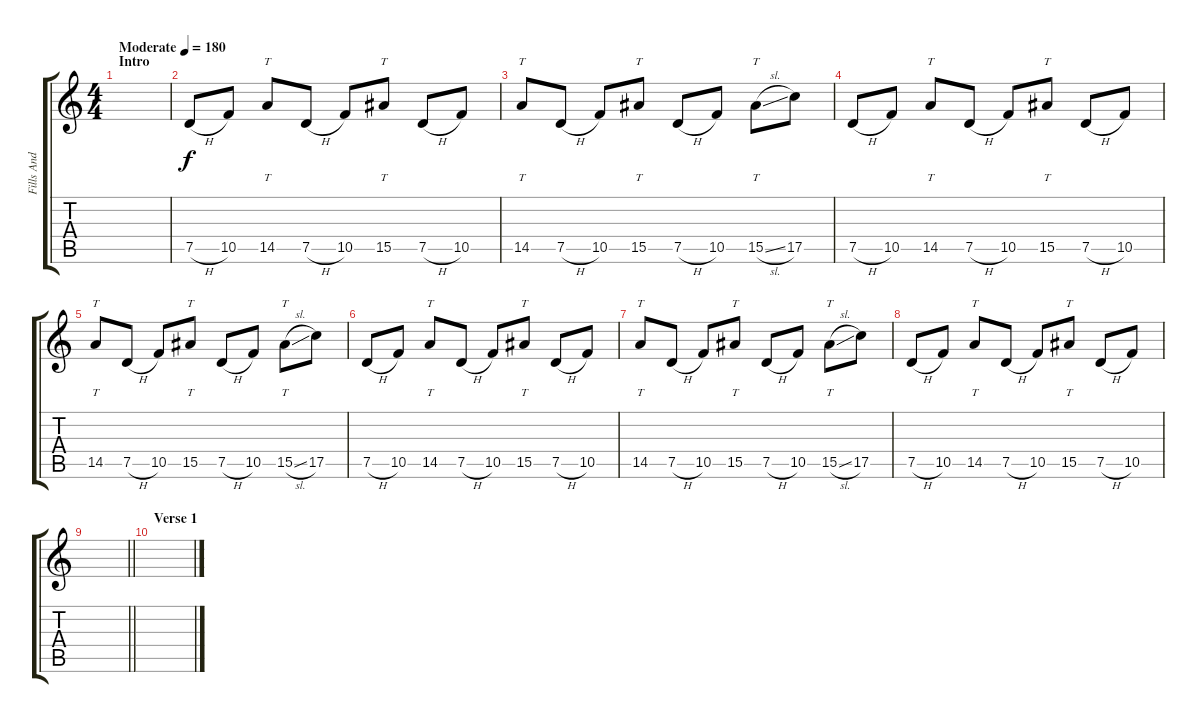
\track ("Fills And Solo" "Fills And ") {instrument distortionguitar}
\staff {score tabs}
\tuning (D4 A3 F3 C3 G2 C2) {hide}
\ts (4 4)
\section ("" "Intro")
\tempo (180 "Moderate")
\clef g2
\ks c
|
7.5{h}.8 10.5.8 14.5.8{tt} 7.5{h}.8 10.5.8 15.5.8{tt} 7.5{h}.8 10.5.8 |
14.5.8{tt} 7.5{h}.8 10.5.8 15.5.8{tt} 7.5{h}.8 10.5.8 15.5{sl}.8{tt} 17.5.8 |
7.5{h}.8 10.5.8 14.5.8{tt} 7.5{h}.8 10.5.8 15.5.8{tt} 7.5{h}.8 10.5.8 |
14.5.8{tt} 7.5{h}.8 10.5.8 15.5.8{tt} 7.5{h}.8 10.5.8 15.5{sl}.8{tt} 17.5.8 |
7.5{h}.8 10.5.8 14.5.8{tt} 7.5{h}.8 10.5.8 15.5.8{tt} 7.5{h}.8 10.5.8 |
14.5.8{tt} 7.5{h}.8 10.5.8 15.5.8{tt} 7.5{h}.8 10.5.8 15.5{sl}.8{tt} 17.5.8 |
7.5{h}.8 10.5.8 14.5.8{tt} 7.5{h}.8 10.5.8 15.5.8{tt} 7.5{h}.8 10.5.8 |
\barLineRight lightlight
|
\section ("" "Verse 1")
